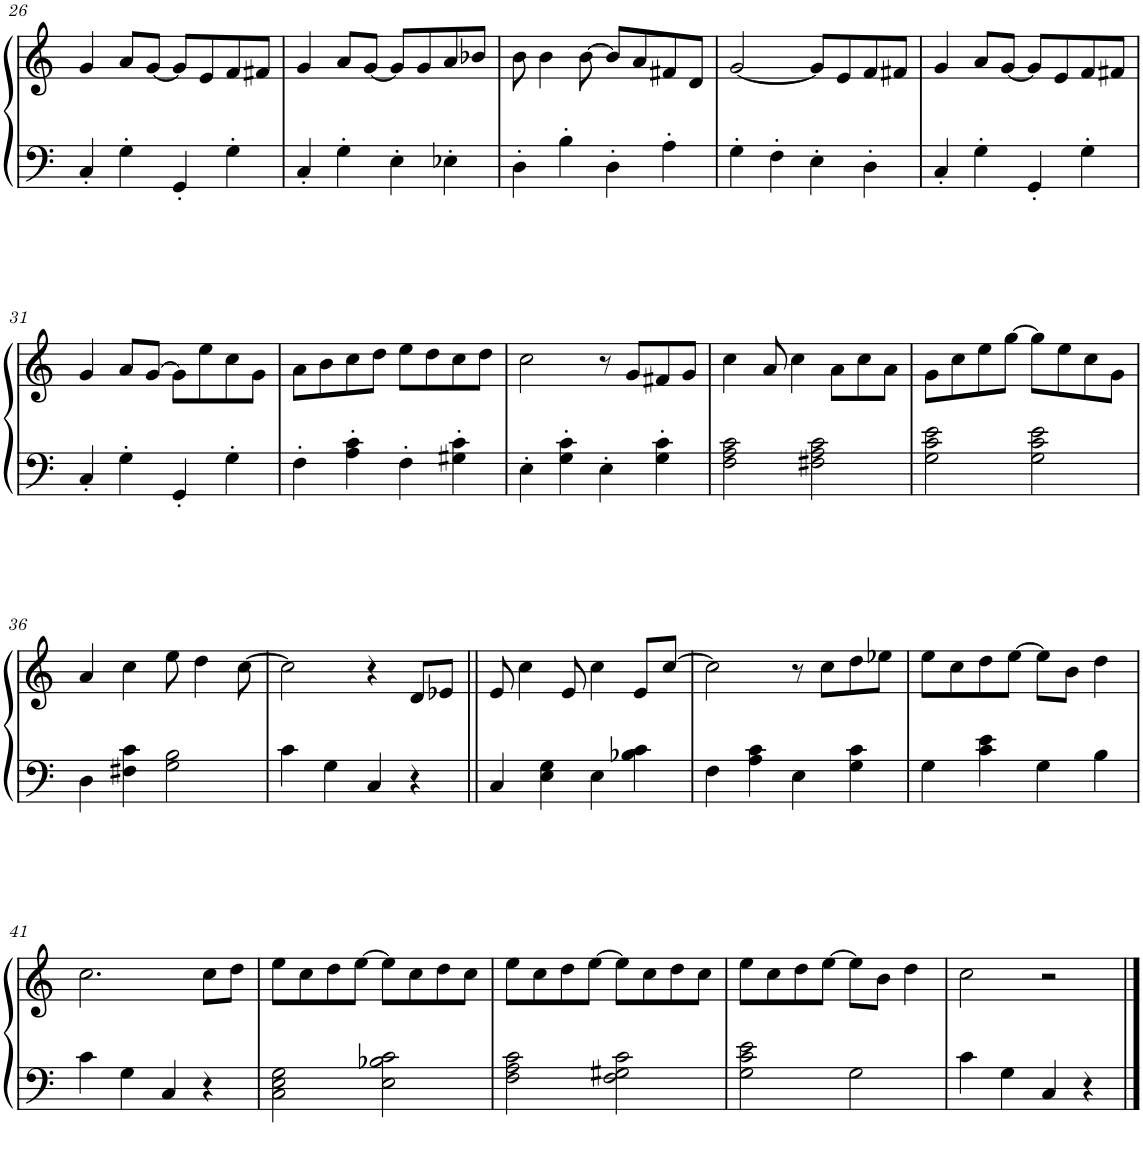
**kern	**kern
*part1	*part1
*staff2	*staff1
*I"Piano	*
*I'Pno.	*
!!LO:PB:g=z
*clefF4	*clefG2
*k[]	*k[]
*M4/4	*M4/4
=26	=26
4C'/	4g/
4G'\	8a/L
.	[8g/J
4GG'/	8g/L]
.	8e/
4G'\	8f/
.	8f#X/J
=27	=27
4C'/	4g/
4G'\	8a/L
.	[8g/J
4E'\	8g/L]
.	8g/
4E-X'\	8a/
.	8b-X/J
=28	=28
4D'\	8b\
.	4b\
4B'\	.
.	[8b\
4D'\	8b/L]
.	8a/
4A'\	8f#X/
.	8d/J
=29	=29
4G'\	[2g/
4F'\	.
4E'\	8g/L]
.	8e/
4D'\	8f/
.	8f#X/J
=30	=30
4C'/	4g/
4G'\	8a/L
.	[8g/J
4GG'/	8g/L]
.	8e/
4G'\	8f/
.	8f#X/J
!!LO:LB:g=z
=31	=31
4C'/	4g/
4G'\	8a/L
.	[8g/J
4GG'/	8g\L]
.	8ee\
4G'\	8cc\
.	8g\J
=32	=32
4F'\	8a\L
.	8b\
4A\' 4c\'	8cc\
.	8dd\J
4F'\	8ee\L
.	8dd\
4G#X\' 4c\'	8cc\
.	8dd\J
=33	=33
4E'\	2cc\
4G\' 4c\'	.
4E'\	8r
.	8g/L
4G\' 4c\'	8f#X/
.	8g/J
=34	=34
2F\ 2A\ 2c\	4cc\
.	8a/
.	4cc\
2F#X\ 2A\ 2c\	.
.	8a\L
.	8cc\
.	8a\J
=35	=35
2G\ 2c\ 2e\	8g\L
.	8cc\
.	8ee\
.	[8gg\J
2G\ 2c\ 2e\	8gg\L]
.	8ee\
.	8cc\
.	8g\J
!!LO:LB:g=z
=36	=36
4D\	4a/
4F#X\ 4c\	4cc\
2G\ 2B\	8ee\
.	4dd\
.	[8cc\
=37	=37
4c\	2cc\]
4G\	.
4C/	4r
4r	8d/L
.	8e-X/J
=38||	=38||
4C/	8e/
.	4cc\
4E\ 4G\	.
.	8e/
4E\	4cc\
4B-X\ 4c\	8e/L
.	[8cc/J
=39	=39
4F\	2cc\]
4A\ 4c\	.
4E\	8r
.	8cc\L
4G\ 4c\	8dd\
.	8ee-X\J
=40	=40
4G\	8ee\L
.	8cc\
4c\ 4e\	8dd\
.	[8ee\J
4G\	8ee\L]
.	8b\J
4B\	4dd\
!!LO:LB:g=z
=41	=41
4c\	2.cc\
4G\	.
4C/	.
4r	8cc\L
.	8dd\J
=42	=42
2C\ 2E\ 2G\	8ee\L
.	8cc\
.	8dd\
.	[8ee\J
2E\ 2B-X\ 2c\	8ee\L]
.	8cc\
.	8dd\
.	8cc\J
=43	=43
2F\ 2A\ 2c\	8ee\L
.	8cc\
.	8dd\
.	[8ee\J
2F\ 2G#X\ 2c\	8ee\L]
.	8cc\
.	8dd\
.	8cc\J
=44	=44
2G\ 2c\ 2e\	8ee\L
.	8cc\
.	8dd\
.	[8ee\J
2G\	8ee\L]
.	8b\J
.	4dd\
=45	=45
4c\	2cc\
4G\	.
4C/	2r
4r	.
==	==
*-	*-
